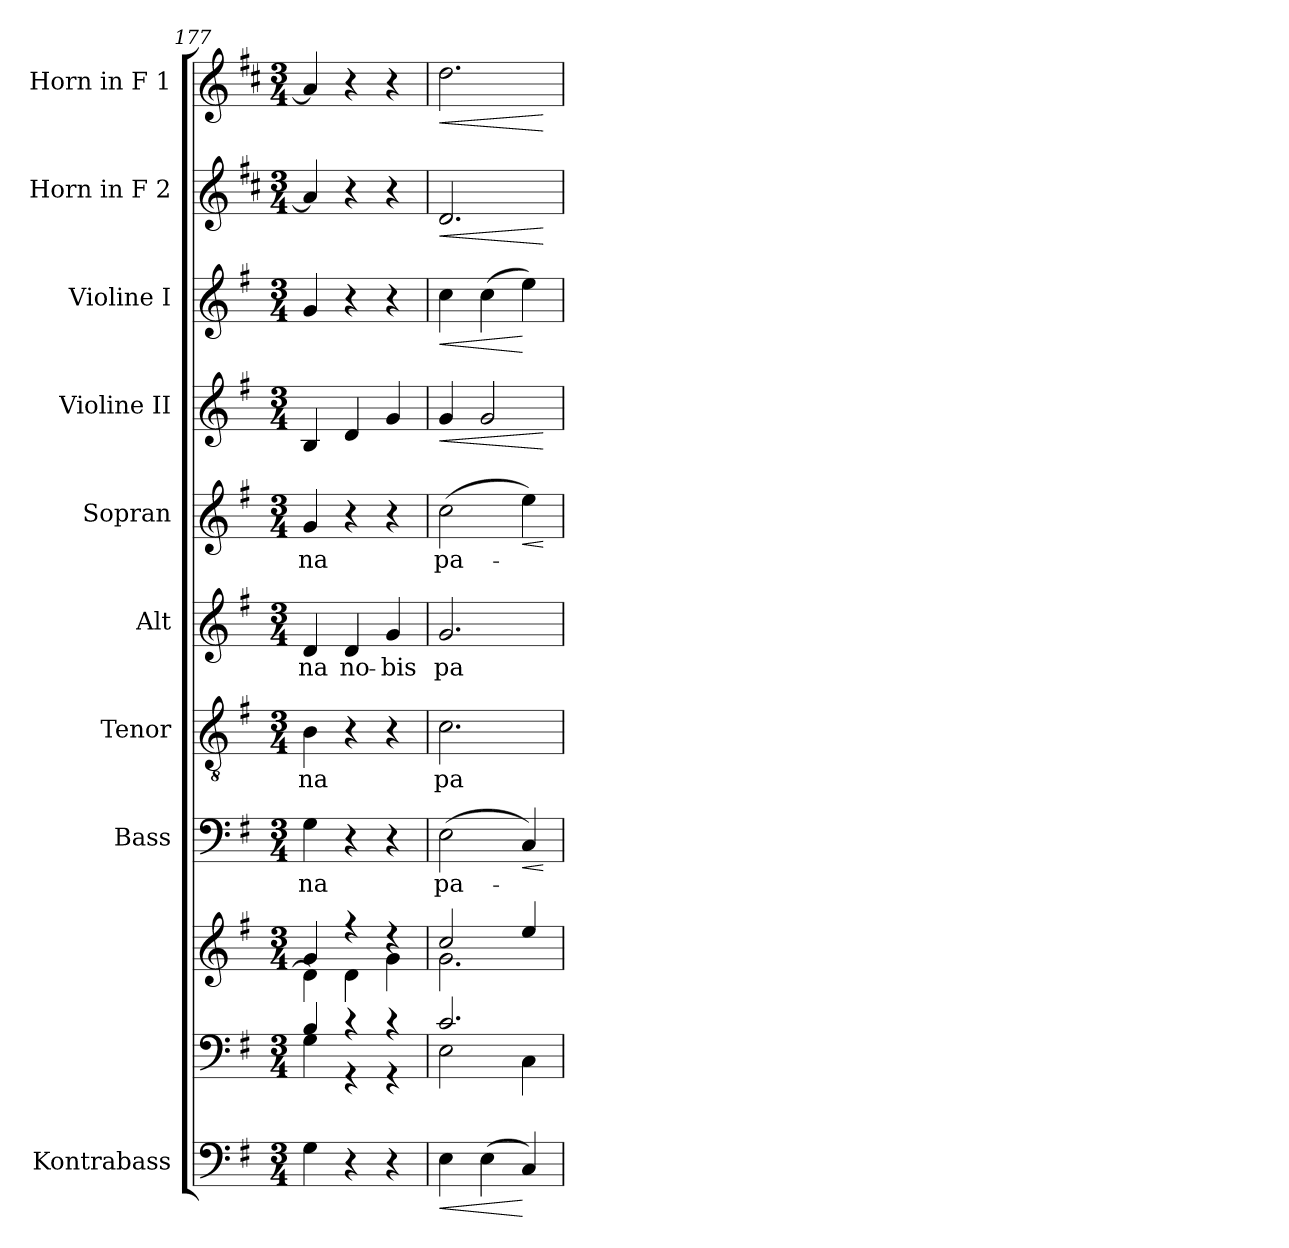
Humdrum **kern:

**kern	**dynam	**kern	**kern	**kern	**text	**dynam	**kern	**text	**kern	**text	**kern	**text	**dynam	**kern	**dynam	**kern	**dynam	**kern	**dynam	**kern	**dynam
*part10	*part10	*part9	*part9	*part8	*part8	*part8	*part7	*part7	*part6	*part6	*part5	*part5	*part5	*part4	*part4	*part3	*part3	*part2	*part2	*part1	*part1
*staff11	*staff11	*staff10	*staff9	*staff8	*staff8	*staff8	*staff7	*staff7	*staff6	*staff6	*staff5	*staff5	*staff5	*staff4	*staff4	*staff3	*staff3	*staff2	*staff2	*staff1	*staff1
*I"Kontrabass	*	*	*	*I"Bass	*	*	*I"Tenor	*	*I"Alt	*	*I"Sopran	*	*	*I"Violine II	*	*I"Violine I	*	*I"Horn in F 2	*	*I"Horn in F 1	*
*I'Kb.	*	*	*	*I'B.	*	*	*I'T.	*	*I'A.	*	*I'S.	*	*	*I'Vl. II	*	*I'Vl. I	*	*I'Hrn. 2	*	*I'Hrn. 1	*
*clefF4	*	*clefF4	*clefG2	*clefF4	*	*	*clefGv2	*	*clefG2	*	*clefG2	*	*	*clefG2	*	*clefG2	*	*clefG2	*	*clefG2	*
*ITrd7c12	*	*	*	*	*	*	*	*	*	*	*	*	*	*	*	*	*	*ITrd4c7	*	*ITrd4c7	*
*k[f#]	*	*k[f#]	*k[f#]	*k[f#]	*	*	*k[f#]	*	*k[f#]	*	*k[f#]	*	*	*k[f#]	*	*k[f#]	*	*k[f#]	*	*k[f#]	*
*G:	*	*G:	*G:	*G:	*	*	*G:	*	*G:	*	*G:	*	*	*G:	*	*G:	*	*G:	*	*G:	*
*M3/4	*	*M3/4	*M3/4	*M3/4	*	*	*M3/4	*	*M3/4	*	*M3/4	*	*	*M3/4	*	*M3/4	*	*M3/4	*	*M3/4	*
=177	=177	=177	=177	=177	=177	=177	=177	=177	=177	=177	=177	=177	=177	=177	=177	=177	=177	=177	=177	=177	=177
*	*	*^	*^	*	*	*	*	*	*	*	*	*	*	*	*	*	*	*	*	*	*
!	!	!	!	!	!	!	!LO:LY:b	!	!	!LO:LY:b	!	!LO:LY:b	!	!LO:LY:b	!	!	!	!	!	!	!	!	!
4GG\	.	4B/	4G\	4g/	4d\]	4G\	-na	.	4B\	-na	4d/	-na	4g/	-na	.	4B/	.	4g/	.	4d/]	.	4d/]	.
!	!	!	!	!	!	!	!	!	!	!	!	!LO:LY:b	!	!	!	!	!	!	!	!	!	!	!
4r	.	4r	4r	4ree	4d\	4r	.	.	4r	.	4d/	no-	4r	.	.	4d/	.	4r	.	4r	.	4r	.
!	!	!	!	!	!	!	!	!	!	!	!	!LO:LY:b	!	!	!	!	!	!	!	!	!	!	!
4r	.	4r	4r	4rdd	4g\	4r	.	.	4r	.	4g/	-bis	4r	.	.	4g/	.	4r	.	4r	.	4r	.
=178	=178	=178	=178	=178	=178	=178	=178	=178	=178	=178	=178	=178	=178	=178	=178	=178	=178	=178	=178	=178	=178	=178	=178
!	!LO:HP:b	!	!	!	!	!	!LO:LY:b	!	!	!LO:LY:b	!	!LO:LY:b	!	!LO:LY:b	!	!	!LO:HP:b	!	!LO:HP:b	!	!LO:HP:b	!	!LO:HP:b
4EE\	<	2.c/	2E\	2cc/	2.g\	(>2E\	pa-	.	2.c\	pa-	2.g/	pa-	(>2cc\	pa-	.	4g/	<	4cc\	<	2.G/	<	2.g\	<
(>4EE\	.	.	.	.	.	.	.	.	.	.	.	.	.	.	.	2g/	.	(>4cc\	.	.	.	.	.
!	!	!	!	!	!	!	!	!LO:HP:b	!	!	!	!	!	!	!LO:HP:b	!	!	!	!	!	!	!	!
4CC/)	[	.	4C\	4ee/	.	4C/)	.	<	.	.	.	.	4ee\)	.	<	.	.	4ee\)	[	.	.	.	.
*	*	*v	*v	*	*	*	*	*	*	*	*	*	*	*	*	*	*	*	*	*	*	*	*
*	*	*	*v	*v	*	*	*	*	*	*	*	*	*	*	*	*	*	*	*	*	*	*
.	.	.	.	.	.	[	.	.	.	.	.	.	[	.	[	.	.	.	[	.	[
=	=	=	=	=	=	=	=	=	=	=	=	=	=	=	=	=	=	=	=	=	=
*-	*-	*-	*-	*-	*-	*-	*-	*-	*-	*-	*-	*-	*-	*-	*-	*-	*-	*-	*-	*-	*-
